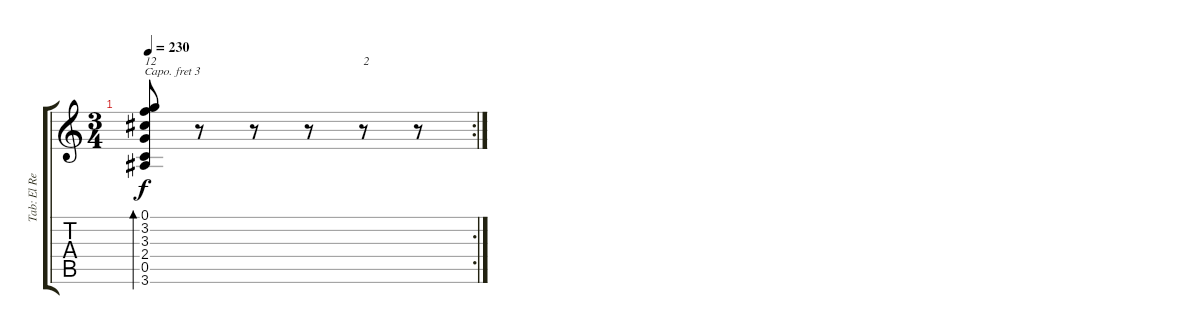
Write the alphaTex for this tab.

\track ("Tab: El Rene" "Tab: El Re") {instrument acousticguitarnylon}
\staff {score tabs}
\capo 3
\tuning (E4 B3 G3 D3 A2 E2) {hide}
\rc 2
\ts (3 4)
\tempo 230
\clef g2
\ks c
(0.1 3.2 3.3 2.4 0.5 3.6).8{bd 60 txt "12" dy f} r.8 r.8 r.8 r.8{txt "2"} r.8
